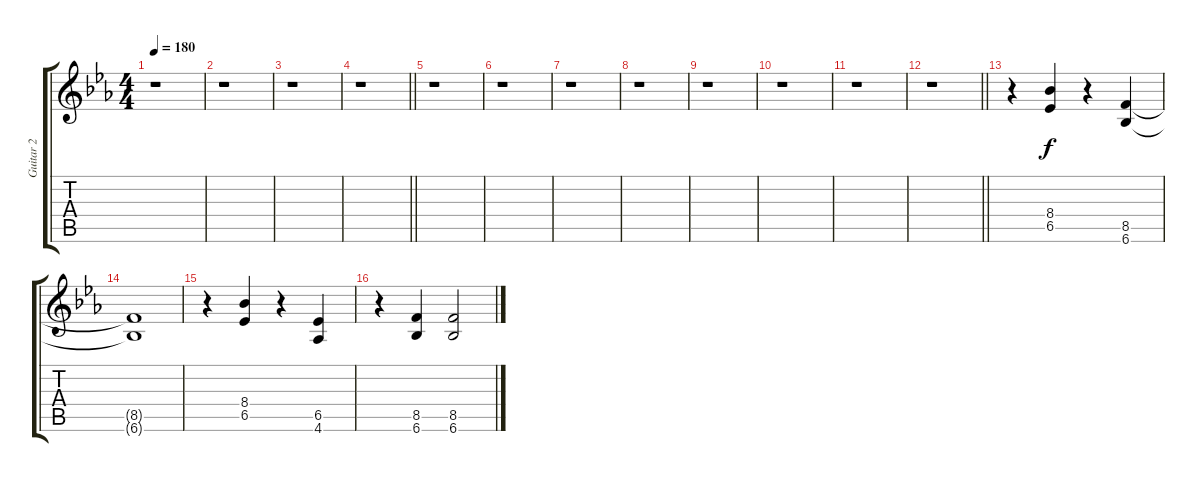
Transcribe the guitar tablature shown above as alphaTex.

\track ("Guitar 2" "Guitar 2") {instrument distortionguitar}
\staff {score tabs}
\tuning (E4 B3 G3 D3 A2 E2) {hide}
\ts (4 4)
\tempo 180
\clef g2
\ks eb
r.1{dy f instrument distortionguitar} |
r.1 |
r.1 |
\barLineRight lightlight
r.1 |
\section ("" "")
r.1 |
r.1 |
r.1 |
r.1 |
r.1 |
r.1 |
r.1 |
\barLineRight lightlight
r.1 |
\section ("" "")
r.4 (8.4 6.5).4 r.4 (8.5 6.6).4 |
(8.5{t} 6.6{t}).1 |
r.4 (8.4 6.5).4 r.4 (6.5 4.6).4 |
r.4 (8.5 6.6).4 (8.5 6.6).2
